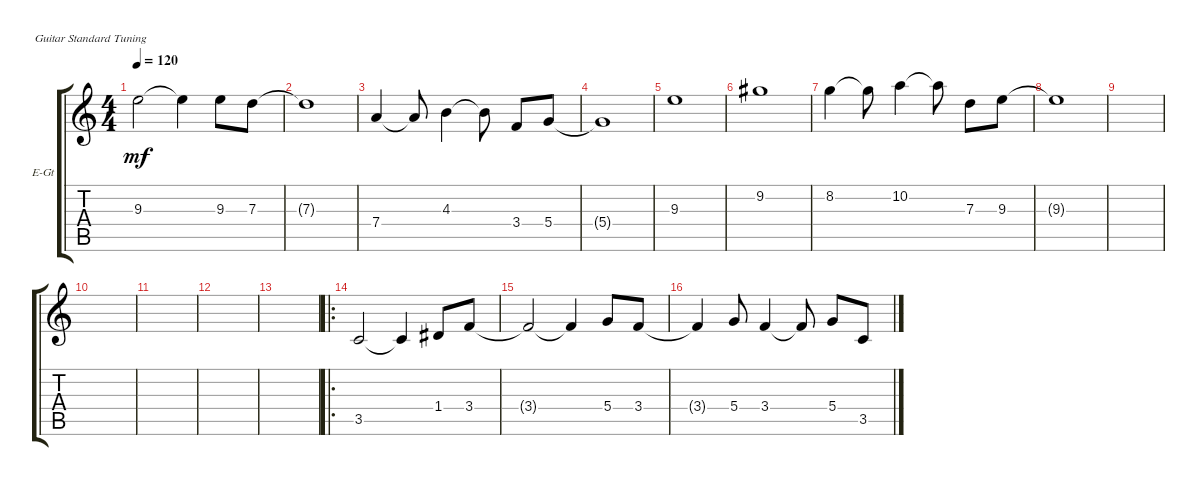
\bracketExtendMode groupsimilarinstruments
\firstSystemTrackNameOrientation horizontal
\otherSystemsTrackNameOrientation horizontal
\track ("Electric Guitar" "E-Gt") {instrument electricguitarclean}
\staff {score tabs}
\tuning (E4 B3 G3 D3 A2 E2)
\ts (4 4)
\tempo 120
\clef g2
\scale
0.333333
\ks c
9.3.2{dy mf} 9.3{t}.4 9.3.8 7.3.8 |
\scale
0.333333 7.3{t}.1 |
\scale
0.333333 7.4.4 7.4{t}.8 4.3.4 4.3{t}.8 3.4.8 5.4.8 |
\scale
0.333333 5.4{t}.1 |
\scale
0.333333 9.3.1 |
\scale
0.333333 9.2.1 |
\scale
0.333333 8.2.4 8.2{t}.8 10.2.4 10.2{t}.8 7.3.8 9.3.8 |
\scale
0.333333 9.3{t}.1 |
\scale
0.333333 |
\scale
0.333333 |
\scale
0.333333 |
\scale
0.333333 |
\scale
0.333333 |
\ro
\scale
0.333333 3.5.2 3.5{t}.4 1.4.8 3.4.8 |
\scale
0.333333 3.4{t}.2 3.4{t}.4 5.4.8 3.4.8 |
\scale
0.333333 3.4{t}.4 5.4.8 3.4.4 3.4{t}.8 5.4.8 3.5.8
